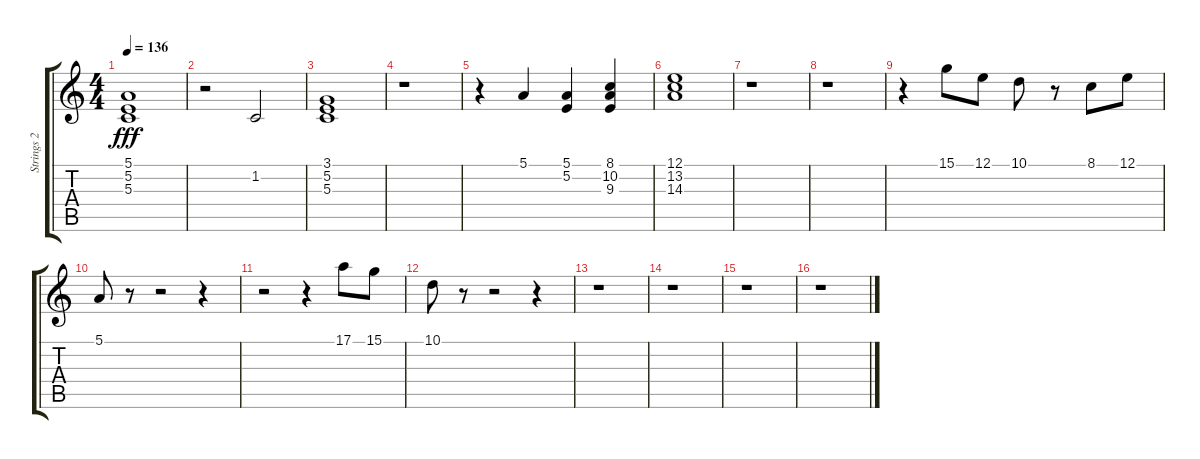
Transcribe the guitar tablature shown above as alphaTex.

\track ("Strings 2" "Strings 2") {instrument synthstrings1}
\staff {score tabs}
\tuning (E4 B3 G3 D3 A2 E2) {hide}
\ts (4 4)
\tempo 136
\clef g2
\ks c
(5.1 5.2 5.3).1{dy fff} |
r.2 1.2.2 |
(3.1 5.2 5.3).1 |
r.1 |
r.4 5.1.4 (5.1 5.2).4 (8.1 10.2 9.3).4 |
(12.1 13.2 14.3).1 |
r.1 |
r.1 |
r.4 15.1.8{volume 15 instrument stringensemble1} 12.1.8 10.1.8 r.8 8.1.8 12.1.8 |
5.1.8 r.8 r.2 r.4 |
r.2 r.4 17.1.8 15.1.8 |
10.1.8 r.8 r.2 r.4 |
r.1 |
r.1 |
r.1 |
r.1
